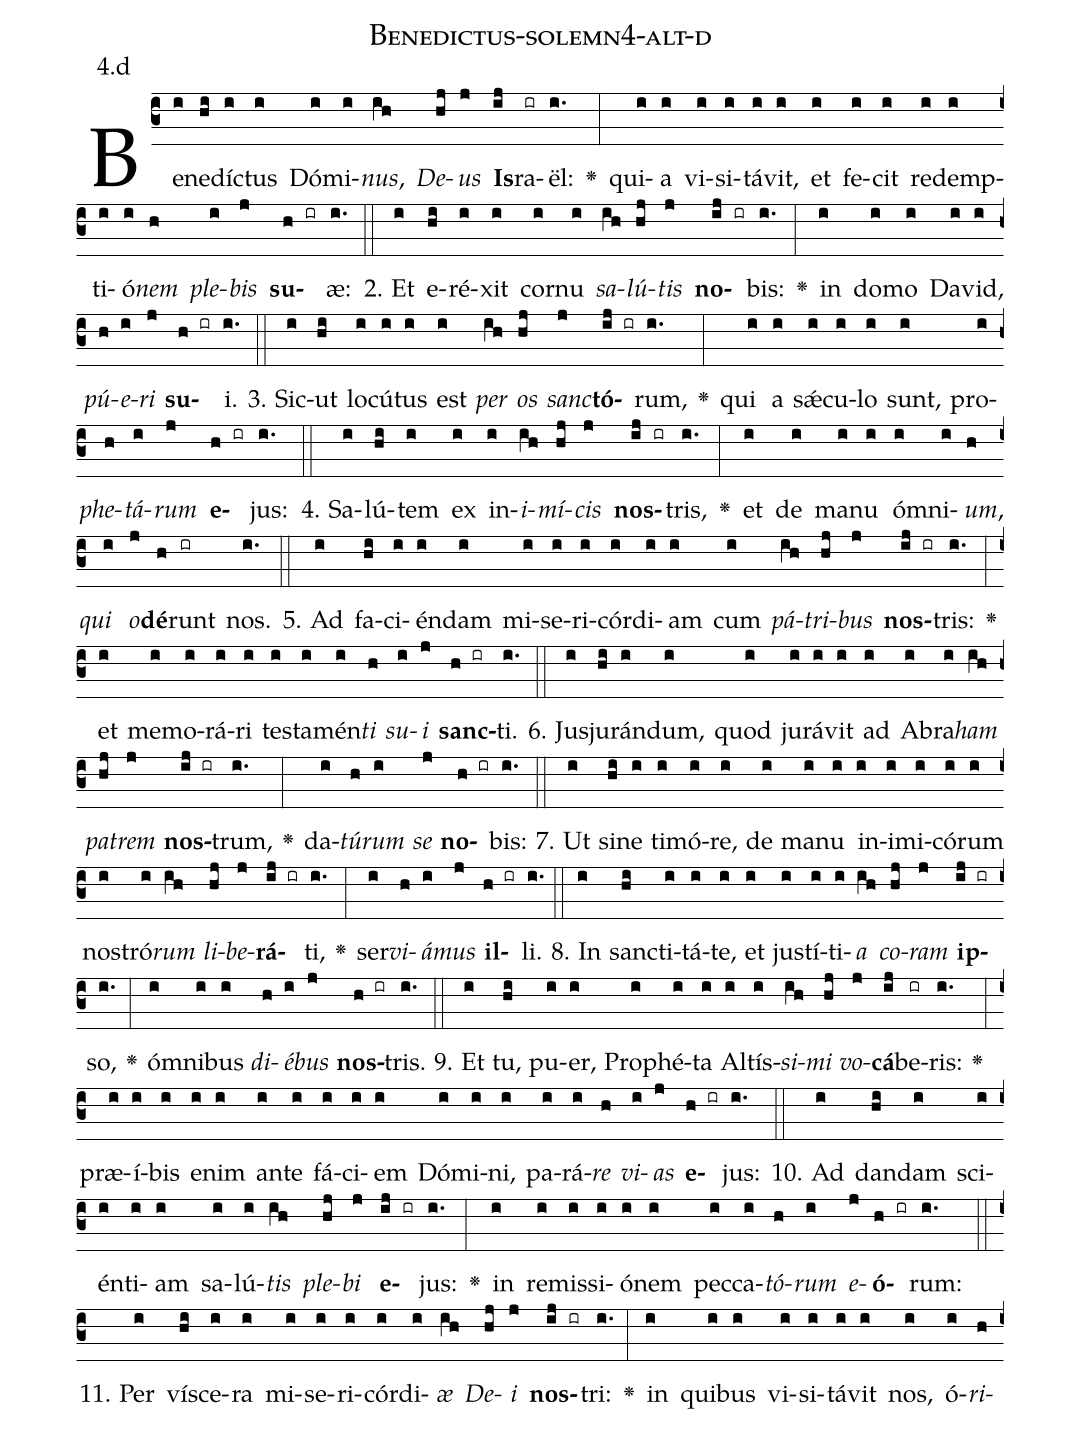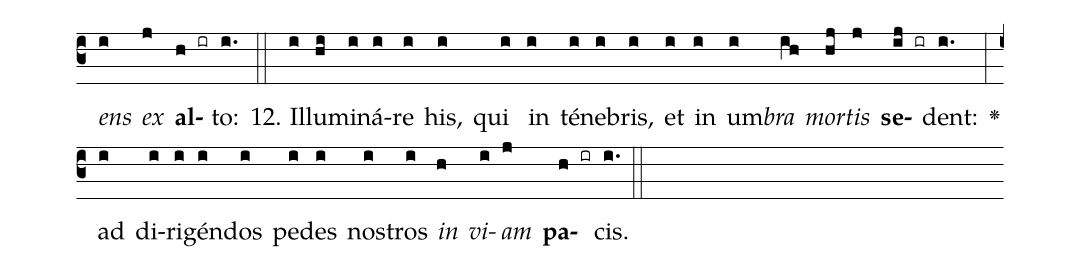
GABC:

name: Benedictus-solemn4-alt-d;
annotation: 4.d;
%%
(c3)Be(i)ne(hi)díc(i)tus(i) Dó(i)mi(i)<i>nus</i>,(ih) <i>De</i>(hj)<i>us</i>(j) <b>Is</b>(ij)ra(ir)ël:(i.) <v>\greheightstar</v>(:) qui(i)a(i) vi(i)si(i)tá(i)vit,(i) et(i) fe(i)cit(i) red(i)emp(i)ti(i)ó(i)<i>nem</i>(h) <i>ple</i>(i)<i>bis</i>(j) <b>su</b>(h ir)æ:(i.) (::)
2. Et(i) e(hi)ré(i)xit(i) cor(i)nu(i) <i>sa</i>(ih)<i>lú</i>(hj)<i>tis</i>(j) <b>no</b>(ij ir)bis:(i.) <v>\greheightstar</v>(:) in(i) do(i)mo(i) Da(i)vid,(i) <i>pú</i>(h)<i>e</i>(i)<i>ri</i>(j) <b>su</b>(h ir)i.(i.) (::)
3. Sic(i)ut(hi) lo(i)cú(i)tus(i) est(i) <i>per</i>(ih) <i>os</i>(hj) <i>sanc</i>(j)<b>tó</b>(ij ir)rum,(i.) <v>\greheightstar</v>(:) qui(i) a(i) sǽ(i)cu(i)lo(i) sunt,(i) pro(i)<i>phe</i>(h)<i>tá</i>(i)<i>rum</i>(j) <b>e</b>(h ir)jus:(i.) (::)
4. Sa(i)lú(hi)tem(i) ex(i) in(i)<i>i</i>(ih)<i>mí</i>(hj)<i>cis</i>(j) <b>nos</b>(ij ir)tris,(i.) <v>\greheightstar</v>(:) et(i) de(i) ma(i)nu(i) óm(i)ni(i)<i>um</i>,(h) <i>qui</i>(i) <i>o</i>(j)<b>dé</b>(h)runt(ir) nos.(i.) (::)
5. Ad(i) fa(hi)ci(i)én(i)dam(i) mi(i)se(i)ri(i)cór(i)di(i)am(i) cum(i) <i>pá</i>(ih)<i>tri</i>(hj)<i>bus</i>(j) <b>nos</b>(ij ir)tris:(i.) <v>\greheightstar</v>(:) et(i) me(i)mo(i)rá(i)ri(i) tes(i)ta(i)mén(i)<i>ti</i>(h) <i>su</i>(i)<i>i</i>(j) <b>sanc</b>(h ir)ti.(i.) (::)
6. Ju(i)sju(hi)rán(i)dum,(i) quod(i) ju(i)rá(i)vit(i) ad(i) A(i)bra(i)<i>ham</i>(ih) <i>pa</i>(hj)<i>trem</i>(j) <b>nos</b>(ij ir)trum,(i.) <v>\greheightstar</v>(:) da(i)<i>tú</i>(h)<i>rum</i>(i) <i>se</i>(j) <b>no</b>(h ir)bis:(i.) (::)
7. Ut(i) si(hi)ne(i) ti(i)mó(i)re,(i) de(i) ma(i)nu(i) in(i)i(i)mi(i)có(i)rum(i) nos(i)tró(i)<i>rum</i>(ih) <i>li</i>(hj)<i>be</i>(j)<b>rá</b>(ij ir)ti,(i.) <v>\greheightstar</v>(:) ser(i)<i>vi</i>(h)<i>á</i>(i)<i>mus</i>(j) <b>il</b>(h ir)li.(i.) (::)
8. In(i) sanc(hi)ti(i)tá(i)te,(i) et(i) jus(i)tí(i)ti(i)<i>a</i>(ih) <i>co</i>(hj)<i>ram</i>(j) <b>ip</b>(ij ir)so,(i.) <v>\greheightstar</v>(:) óm(i)ni(i)bus(i) <i>di</i>(h)<i>é</i>(i)<i>bus</i>(j) <b>nos</b>(h ir)tris.(i.) (::)
9. Et(i) tu,(hi) pu(i)er,(i) Pro(i)phé(i)ta(i) Al(i)tís(i)<i>si</i>(ih)<i>mi</i>(hj) <i>vo</i>(j)<b>cá</b>(ij)be(ir)ris:(i.) <v>\greheightstar</v>(:) præ(i)í(i)bis(i) e(i)nim(i) an(i)te(i) fá(i)ci(i)em(i) Dó(i)mi(i)ni,(i) pa(i)rá(i)<i>re</i>(h) <i>vi</i>(i)<i>as</i>(j) <b>e</b>(h ir)jus:(i.) (::)
10. Ad(i) dan(hi)dam(i) sci(i)én(i)ti(i)am(i) sa(i)lú(i)<i>tis</i>(ih) <i>ple</i>(hj)<i>bi</i>(j) <b>e</b>(ij ir)jus:(i.) <v>\greheightstar</v>(:) in(i) re(i)mis(i)si(i)ó(i)nem(i) pec(i)ca(i)<i>tó</i>(h)<i>rum</i>(i) <i>e</i>(j)<b>ó</b>(h ir)rum:(i.) (::)
11. Per(i) ví(hi)sce(i)ra(i) mi(i)se(i)ri(i)cór(i)di(i)<i>æ</i>(ih) <i>De</i>(hj)<i>i</i>(j) <b>nos</b>(ij ir)tri:(i.) <v>\greheightstar</v>(:) in(i) qui(i)bus(i) vi(i)si(i)tá(i)vit(i) nos,(i) ó(i)<i>ri</i>(h)<i>ens</i>(i) <i>ex</i>(j) <b>al</b>(h ir)to:(i.) (::)
12. Il(i)lu(hi)mi(i)ná(i)re(i) his,(i) qui(i) in(i) té(i)ne(i)bris,(i) et(i) in(i) um(i)<i>bra</i>(ih) <i>mor</i>(hj)<i>tis</i>(j) <b>se</b>(ij ir)dent:(i.) <v>\greheightstar</v>(:) ad(i) di(i)ri(i)gén(i)dos(i) pe(i)des(i) nos(i)tros(i) <i>in</i>(h) <i>vi</i>(i)<i>am</i>(j) <b>pa</b>(h ir)cis.(i.) (::)
